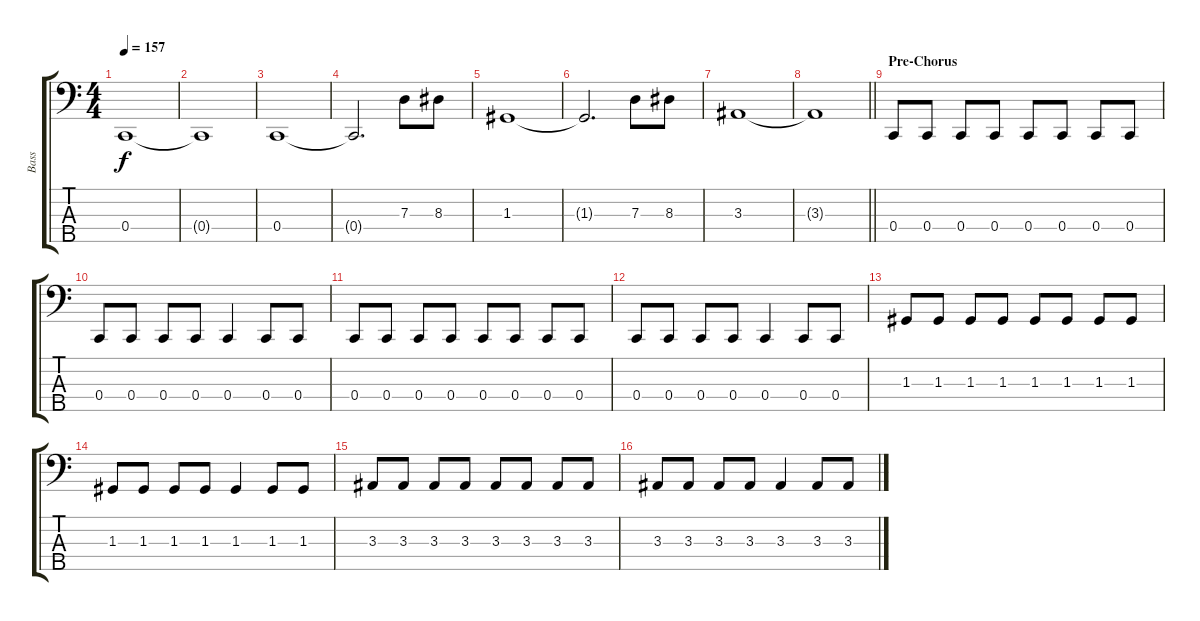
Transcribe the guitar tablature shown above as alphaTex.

\track ("Bass" "Bass") {instrument electricbassfinger}
\staff {score tabs}
\tuning (F2 C2 G1 C1 A0) {hide}
\ts (4 4)
\tempo 157
\clef f4
\ks c
0.4.1{dy f} |
0.4{t}.1 |
0.4.1 |
0.4{t}.2{d} 7.3.8 8.3.8 |
1.3.1 |
1.3{t}.2{d} 7.3.8 8.3.8 |
3.3.1 |
\barLineRight lightlight
3.3{t}.1 |
\section ("" "Pre-Chorus")
0.4.8 0.4.8 0.4.8 0.4.8 0.4.8 0.4.8 0.4.8 0.4.8 |
0.4.8 0.4.8 0.4.8 0.4.8 0.4.4 0.4.8 0.4.8 |
0.4.8 0.4.8 0.4.8 0.4.8 0.4.8 0.4.8 0.4.8 0.4.8 |
0.4.8 0.4.8 0.4.8 0.4.8 0.4.4 0.4.8 0.4.8 |
1.3.8 1.3.8 1.3.8 1.3.8 1.3.8 1.3.8 1.3.8 1.3.8 |
1.3.8 1.3.8 1.3.8 1.3.8 1.3.4 1.3.8 1.3.8 |
3.3.8 3.3.8 3.3.8 3.3.8 3.3.8 3.3.8 3.3.8 3.3.8 |
3.3.8 3.3.8 3.3.8 3.3.8 3.3.4 3.3.8 3.3.8
